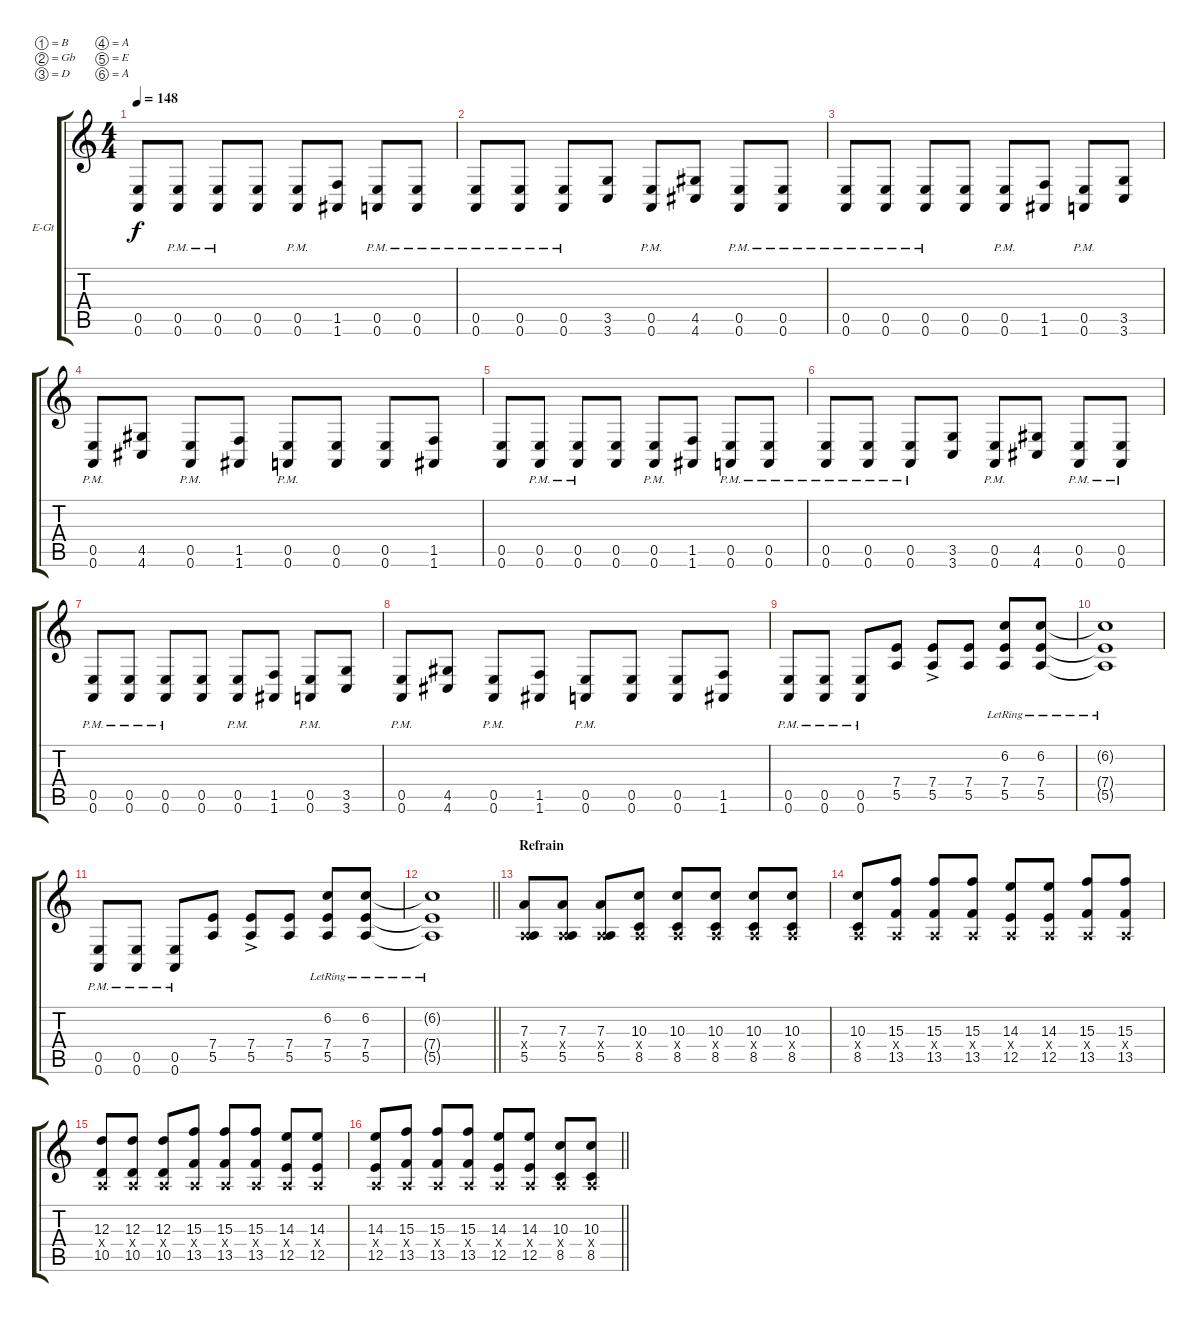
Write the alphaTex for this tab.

\bracketExtendMode groupsimilarinstruments
\firstSystemTrackNameOrientation horizontal
\otherSystemsTrackNameOrientation horizontal
\track ("[ALEX]" "E-Gt") {instrument distortionguitar}
\staff {score tabs}
\tuning (B3 Gb3 D3 A2 E2 A1)
\ts (4 4)
\tempo 148
\clef g2
\ks c
(0.5 0.6).8{dy f} (0.5{pm} 0.6{pm}).8 (0.5{pm} 0.6{pm}).8 (0.5 0.6).8 (0.5{pm} 0.6{pm}).8 (1.5 1.6).8 (0.5{pm} 0.6{pm}).8 (0.5{pm} 0.6{pm}).8 |
(0.5{pm} 0.6{pm}).8 (0.5{pm} 0.6{pm}).8 (0.5{pm} 0.6{pm}).8 (3.5 3.6).8 (0.5{pm} 0.6{pm}).8 (4.5 4.6).8 (0.5{pm} 0.6{pm}).8 (0.5{pm} 0.6{pm}).8 |
(0.5{pm} 0.6{pm}).8 (0.5{pm} 0.6{pm}).8 (0.5{pm} 0.6{pm}).8 (0.5 0.6).8 (0.5{pm} 0.6{pm}).8 (1.5 1.6).8 (0.5{pm} 0.6{pm}).8 (3.5 3.6).8 |
(0.5{pm} 0.6{pm}).8 (4.5 4.6).8 (0.5{pm} 0.6{pm}).8 (1.5 1.6).8 (0.5{pm} 0.6{pm}).8 (0.5 0.6).8 (0.5 0.6).8 (1.5 1.6).8 |
(0.5 0.6).8 (0.5{pm} 0.6{pm}).8 (0.5{pm} 0.6{pm}).8 (0.5 0.6).8 (0.5{pm} 0.6{pm}).8 (1.5 1.6).8 (0.5{pm} 0.6{pm}).8 (0.5{pm} 0.6{pm}).8 |
(0.5{pm} 0.6{pm}).8 (0.5{pm} 0.6{pm}).8 (0.5{pm} 0.6{pm}).8 (3.5 3.6).8 (0.5{pm} 0.6{pm}).8 (4.5 4.6).8 (0.5{pm} 0.6{pm}).8 (0.5{pm} 0.6{pm}).8 |
(0.5{pm} 0.6{pm}).8 (0.5{pm} 0.6{pm}).8 (0.5{pm} 0.6{pm}).8 (0.5 0.6).8 (0.5{pm} 0.6{pm}).8 (1.5 1.6).8 (0.5{pm} 0.6{pm}).8 (3.5 3.6).8 |
(0.5{pm} 0.6{pm}).8 (4.5 4.6).8 (0.5{pm} 0.6{pm}).8 (1.5 1.6).8 (0.5{pm} 0.6{pm}).8 (0.5 0.6).8 (0.5 0.6).8 (1.5 1.6).8 |
(0.5{pm} 0.6{pm}).8 (0.5{pm} 0.6{pm}).8 (0.5{pm} 0.6{pm}).8 (7.4 5.5).8 (7.4 5.5{ac}).8 (7.4 5.5).8 (6.2{lr} 7.4 5.5).8 (6.2 7.4 5.5{lr}).8 |
(6.2{t} 7.4{t} 5.5{lr t}).1 |
(0.5{pm} 0.6{pm}).8 (0.5{pm} 0.6{pm}).8 (0.5{pm} 0.6{pm}).8 (7.4 5.5).8 (7.4 5.5{ac}).8 (7.4 5.5).8 (6.2{lr} 7.4 5.5).8 (6.2 7.4 5.5{lr}).8 |
\barLineRight lightlight
(6.2{t} 7.4{t} 5.5{lr t}).1 |
\section ("" "Refrain")
(7.3 0.4{x} 5.5).8 (7.3 0.4{x} 5.5).8 (7.3 0.4{x} 5.5).8 (10.3 0.4{x} 8.5).8 (10.3 0.4{x} 8.5).8 (10.3 0.4{x} 8.5).8 (10.3 0.4{x} 8.5).8 (10.3 0.4{x} 8.5).8 |
(10.3 0.4{x} 8.5).8 (15.3 0.4{x} 13.5).8 (15.3 0.4{x} 13.5).8 (15.3 0.4{x} 13.5).8 (14.3 0.4{x} 12.5).8 (14.3 0.4{x} 12.5).8 (15.3 0.4{x} 13.5).8 (15.3 0.4{x} 13.5).8 |
(12.3 0.4{x} 10.5).8 (12.3 0.4{x} 10.5).8 (12.3 0.4{x} 10.5).8 (15.3 0.4{x} 13.5).8 (15.3 0.4{x} 13.5).8 (15.3 0.4{x} 13.5).8 (14.3 0.4{x} 12.5).8 (14.3 0.4{x} 12.5).8 |
\barLineRight lightlight
(14.3 0.4{x} 12.5).8 (15.3 0.4{x} 13.5).8 (15.3 0.4{x} 13.5).8 (15.3 0.4{x} 13.5).8 (14.3 0.4{x} 12.5).8 (14.3 0.4{x} 12.5).8 (10.3 0.4{x} 8.5).8 (10.3 0.4{x} 8.5).8
